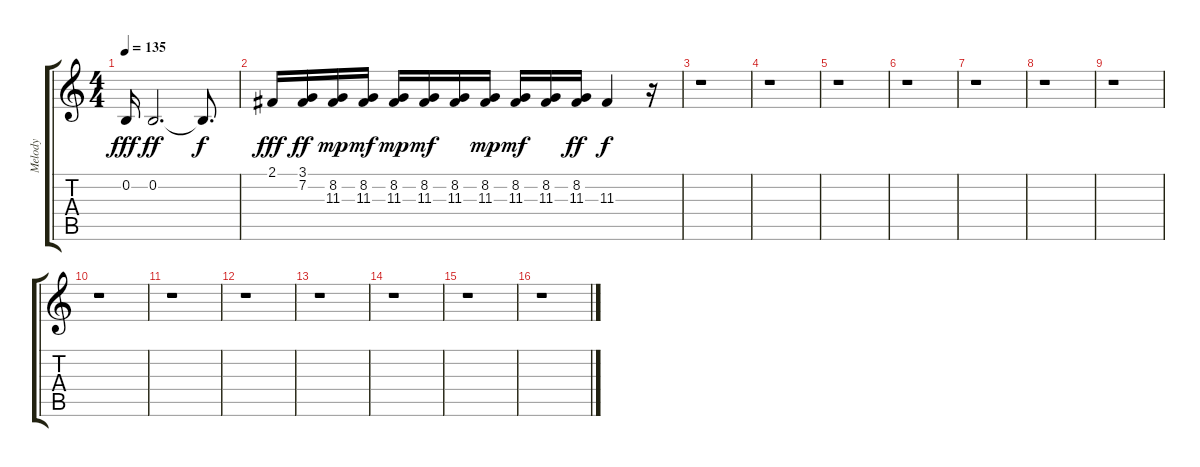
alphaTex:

\track ("Melody" "Melody") {instrument lead8bassandlead}
\staff {score tabs}
\tuning (E4 B3 G3 D3 A2 E2) {hide}
\ts (4 4)
\tempo 135
\clef g2
\ks c
0.2.16{dy fff} 0.2.2{d dy ff} 0.2{t}.8{d dy f} |
2.1.16{dy fff} (3.1 7.2).16{dy ff} (8.2 11.3).16{dy mp} (8.2 11.3).16{dy mf} (8.2 11.3).16{dy mp} (8.2 11.3).16{dy mf} (8.2 11.3).16 (8.2 11.3).16{dy mp} (8.2 11.3).16{dy mf} (8.2 11.3).16 (8.2 11.3).16{dy ff} 11.3.4{dy f} r.16 |
r.1 |
r.1 |
r.1 |
r.1 |
r.1 |
r.1 |
r.1 |
r.1 |
r.1 |
r.1 |
r.1 |
r.1 |
r.1 |
r.1
